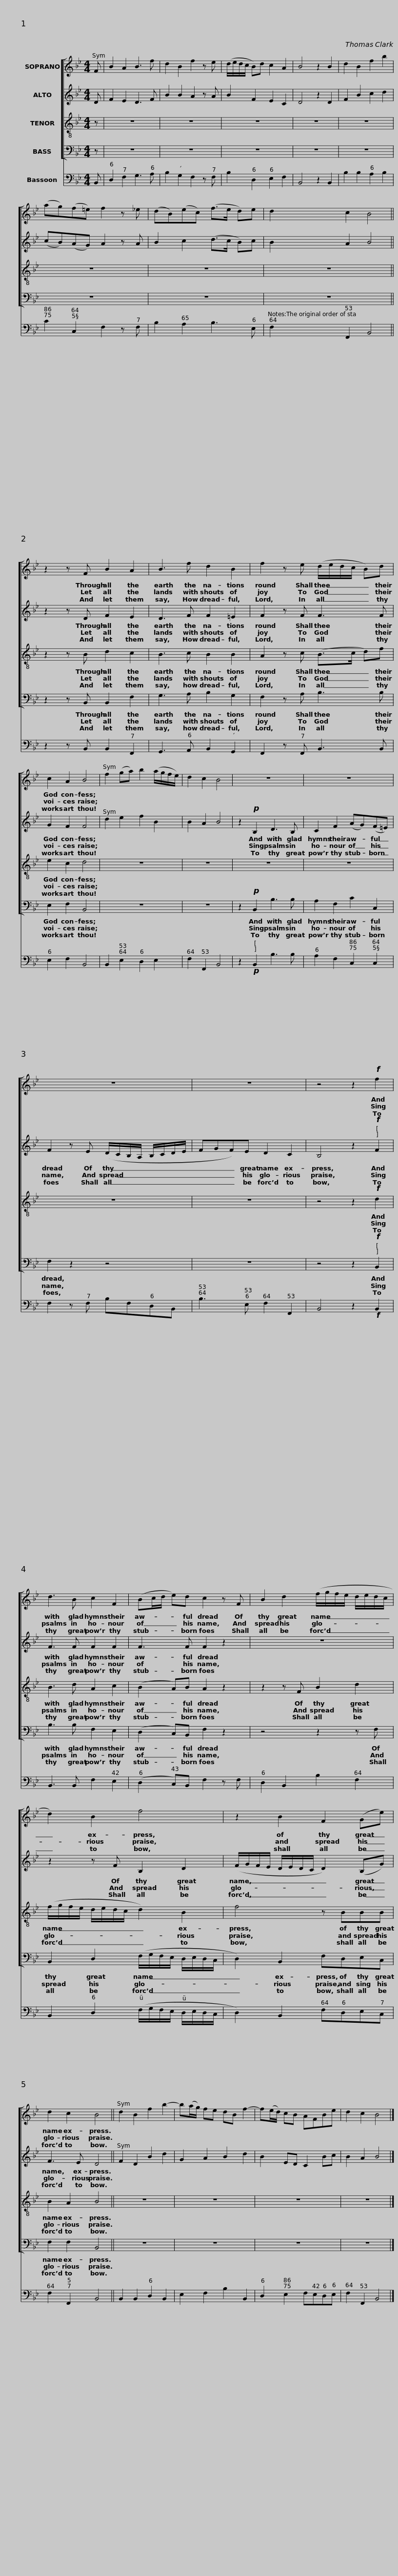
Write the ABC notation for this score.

X:1
%%score [ 1 2 3 4 ] 5
L:1/8
M:4/4
I:linebreak $
K:Bb
V:1 treble
V:2 treble
V:3 treble-8 transpose=-12
V:4 bass
V:5 bass
V:1
 F | B2 A2 B3 f | d2 B2 f2 z e | (d/e/d/c/ B)d c2 A2 | B4 z2 B2 | %5
 d2 B2 f2 b2 | (ag)(f=e) f2 z _e | (dB)(ec) (f>e d)e |$ d2 c2 B4 || z2 z F B2 A2 | %10
 B3 f d2 B2 | f2 z e (d/e/d/c/ B)d |$ c2 A2 B4 |$ f2 (ga) b2 (a/g/f/e/) | d2 c2 B4 | %15
 z8 | z8 |$ z8 |$ z8 | z4 z2!f! f2 | %20
 d3 B c2 F2 | (Bc/d/ e)d c2 z F |$ B2 d2 (f/g/f/e/ d/e/d/c/ |$ d2) B2 f4 | z2 B2 F2 (Ge) | %25
 d2 c2 B4 ||$ d2 B2 f2 b2- | b(a/g/) fe dB f2- | f(e/d/) cB AFBe | d2 c2 B4 |] %30
V:2
 D | F2 E2 D3 F | B2 B2 A2 z A | B2 F2 E2 C2 | D4 z2 D2 | %5
 F2 B2 c2 d2 | (cB)(AG) A2 z A | B2 c2 (d>c B)c |$ B2 A2 B4 || z2 z D F2 E2 | %10
 D3 F F2 =E2 | F2 z F F3 F |$ G2 F2 F4 |$ d2 e2 f2 B2 | B2 A2 B4 | %15
 z2!p! B,2 D3 B, | C2 F2 (AG)(F=E) |$ F2 z E (D/C/B,/A,/ B,/C/D/E/ |$ FGF)E D2 C2 | B,4 z2!f! F2 | %20
 F3 F F2 F2 | F3 F F2 z2 |$ z8 |$ z2 z F B,2 D2 | (F/G/F/E/ D/E/D/C/ D2) (B,G) | %25
 F3 E D4 ||$ F2 D2 B2 d2 | G2 A2 B2 d2 | B2 ED C2 Bc | B2 A2 B4 |] %30
V:3
 z | z8 | z8 | z8 | z8 | %5
 z8 | z8 | z8 |$ z8 || z2 z B d2 c2 | %10
 B3 c B2 B2 | A2 z c (B>c d)f |$ e2 c2 d4 |$ z8 | z8 | %15
 z8 | z8 |$ z8 |$ z8 | z4 z2!f! d2 | %20
 B3 d A2 c2 | (B2 A)B A2 z2 |$ z2 z F B2 d2 |$ (f/g/f/e/ d/e/d/c/ d2) B2 | f4 z BBB | %25
 B2 A2 B4 ||$ z8 | z8 | z8 | z8 |] %30
V:4
 z | z8 | z8 | z8 | z8 | %5
 z8 | z8 | z8 |$ z8 || z2 z B,, B,,2 F,2 | %10
 G,3 A, B,2 G,2 | F,2 z A, B,3 B, |$ E,2 F,2 B,,4 |$ z8 | z8 | %15
 z2!p! B,,2 B,3 B, | A,2 F,2 C2 C,2 |$ F,2 z2 z4 |$ z8 | z4 z2!f! B,,2 | %20
 B,3 B, F,2 E,2 | (D,2 C,)B,, F,2 z2 |$ z4 z2 z F, |$ B,,2 D,2 (F,/G,/F,/E,/ D,/E,/D,/C,/ | D,2) B,,2 F,D,E,C, | %25
 F,2 F,2 B,,4 ||$ z8 | z8 | z8 | z8 |] %30
V:5
 B,, | D,2 F,2 G,3 A, | B,2 G,2 F,2 z F, | B,2 D,2 E,2 F,2 | B,,4 z2 B,,2 | %5
 B,2 B,2 A,2 B,2 | C2 C,2 F,2 z F, | B,2 A,2 B,3 E, |$ F,2 F,,2 B,,4 || z2 z B,, B,,2 F,,2 | %10
 G,,3 A,, B,,2 G,,2 | F,,2 z F,, B,,3 B,, |$ E,2 F,2 B,,4 |$ B,,2 E,2 D,2 E,2 | F,2 F,,2 B,,4 | %15
 z2!p! B,,2 B,3 B, | A,2 F,2 C,2 C,2 |$ F,2 z F, B,F,D,B,, |$ B,3 E, F,2 F,,2 | B,,4 z2!f! B,,2 | %20
 B,,3 B,, F,2 E,2 | (D,2 C,)B,, F,2 z F, |$ D,2 B,,2 B,2 F,2 |$ B,,2 D,2 (F,/G,/F,/E,/ D,/E,/D,/C,/ | D,2) B,,2 F,D,E,C, | %25
 F,2 F,,2 B,,4 ||$ B,,2 B,,2 D,2 B,,2 | E,2 F,2 B,2 B,,2 | D,2 E,2 F,E,D,E, | F,2 F,,2 B,,4 |] %30
